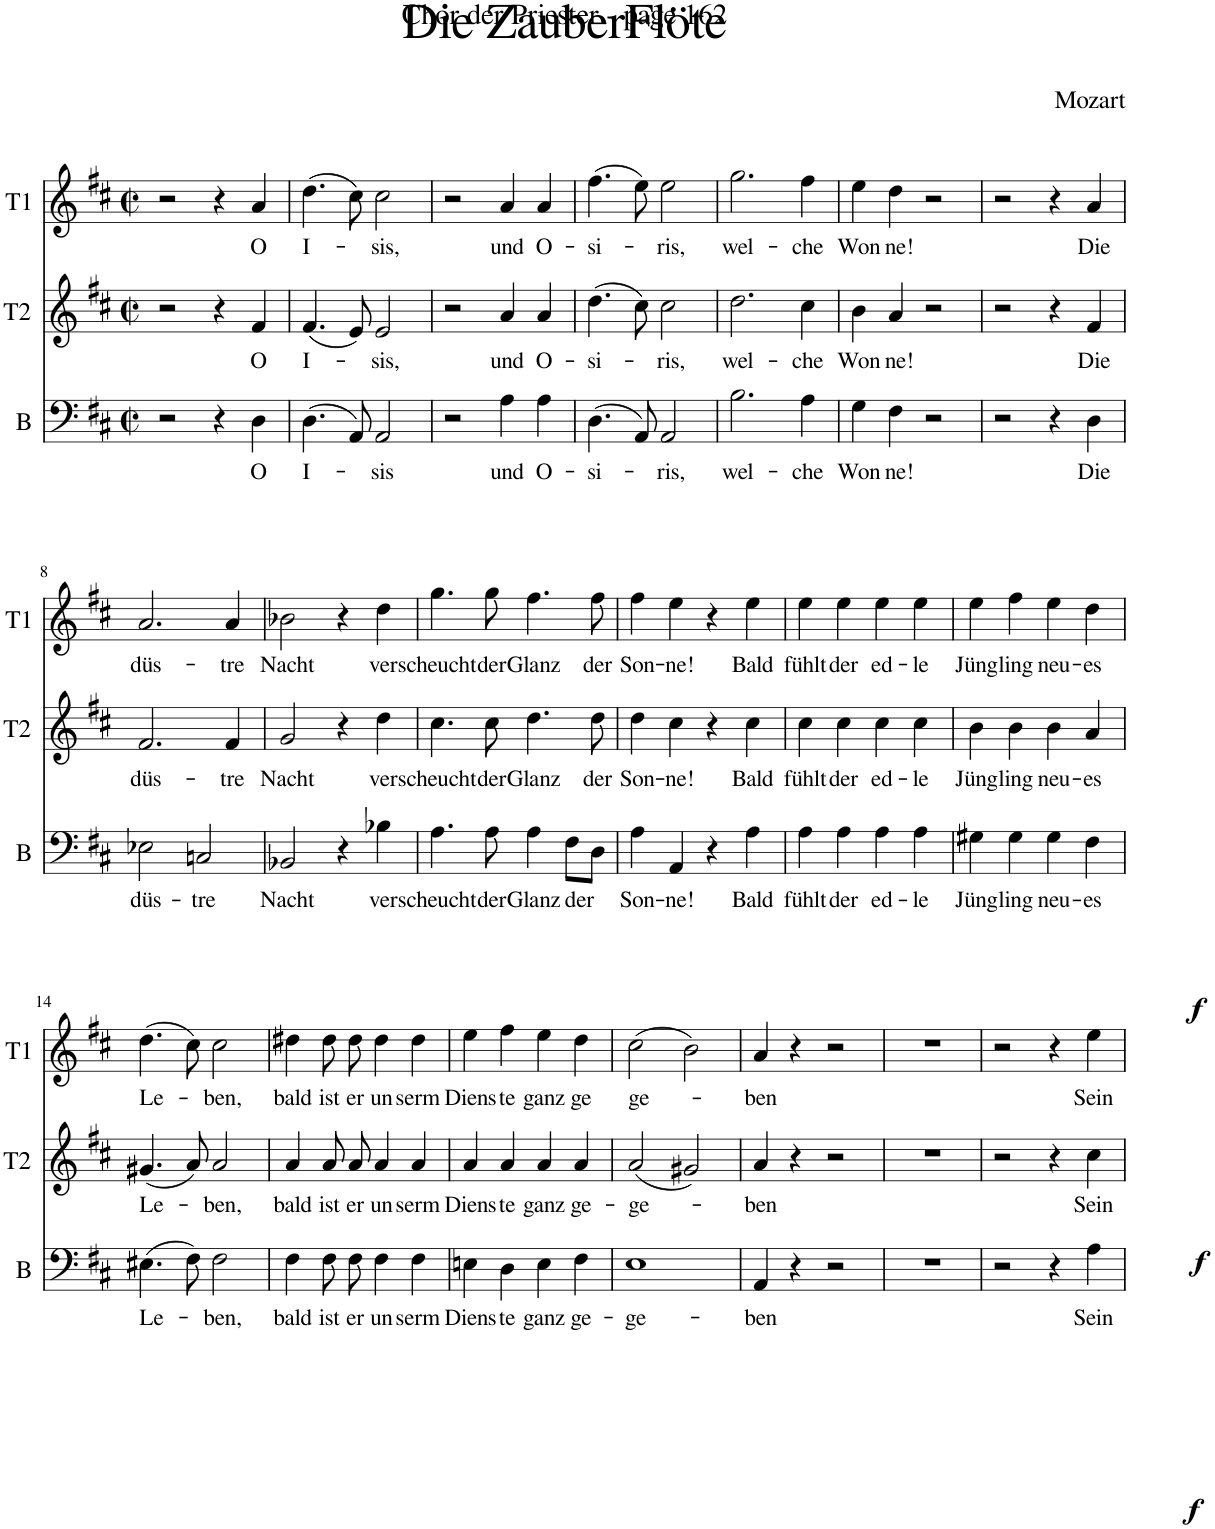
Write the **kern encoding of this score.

**kern	**text	**dynam	**kern	**text	**dynam	**kern	**text	**dynam
*part3	*part3	*part3	*part2	*part2	*part2	*part1	*part1	*part1
*staff3	*staff3	*staff3	*staff2	*staff2	*staff2	*staff1	*staff1	*staff1
*I"B	*	*	*I"T2	*	*	*I"T1	*	*
*I'B	*	*	*I'T2	*	*	*I'T1	*	*
*clefF4	*	*	*clefG2	*	*	*clefG2	*	*
*k[f#c#]	*	*	*k[f#c#]	*	*	*k[f#c#]	*	*
*M4/4	*	*	*M4/4	*	*	*M4/4	*	*
*met(c|)	*	*	*met(c|)	*	*	*met(c|)	*	*
=1	=1	=1	=1	=1	=1	=1	=1	=1
2r	.	.	2r	.	.	2r	.	.
4r	.	.	4r	.	.	4r	.	.
!	!LO:LY:b	!	!	!LO:LY:b	!	!	!LO:LY:b	!
4D\	O	.	4f#/	O	.	4a/	O	.
=2	=2	=2	=2	=2	=2	=2	=2	=2
!	!LO:LY:b	!	!	!LO:LY:b	!	!	!LO:LY:b	!
(4.D\	I-	.	(4.f#/	I-	.	(4.dd\	I-	.
8AA/)	.	.	8e/)	.	.	8cc#\)	.	.
!	!LO:LY:b	!	!	!LO:LY:b	!	!	!LO:LY:b	!
2AA/	-sis	.	2e/	-sis,	.	2cc#\	-sis,	.
=3	=3	=3	=3	=3	=3	=3	=3	=3
2r	.	.	2r	.	.	2r	.	.
!	!LO:LY:b	!	!	!LO:LY:b	!	!	!LO:LY:b	!
4A\	und	.	4a/	und	.	4a/	und	.
!	!LO:LY:b	!	!	!LO:LY:b	!	!	!LO:LY:b	!
4A\	O-	.	4a/	O-	.	4a/	O-	.
=4	=4	=4	=4	=4	=4	=4	=4	=4
!	!LO:LY:b	!	!	!LO:LY:b	!	!	!LO:LY:b	!
(4.D\	-si-	.	(4.dd\	-si-	.	(4.ff#\	-si-	.
8AA/)	.	.	8cc#\)	.	.	8ee\)	.	.
!	!LO:LY:b	!	!	!LO:LY:b	!	!	!LO:LY:b	!
2AA/	-ris,	.	2cc#\	-ris,	.	2ee\	-ris,	.
=5	=5	=5	=5	=5	=5	=5	=5	=5
!	!LO:LY:b	!	!	!LO:LY:b	!	!	!LO:LY:b	!
2.B\	wel-	.	2.dd\	wel-	.	2.gg\	wel-	.
!	!LO:LY:b	!	!	!LO:LY:b	!	!	!LO:LY:b	!
4A\	-che	.	4cc#\	-che	.	4ff#\	-che	.
=6	=6	=6	=6	=6	=6	=6	=6	=6
!	!LO:LY:b	!	!	!LO:LY:b	!	!	!LO:LY:b	!
4G\	Won-	.	4b\	Won-	.	4ee\	Won-	.
!	!LO:LY:b	!	!	!LO:LY:b	!	!	!LO:LY:b	!
4F#\	-ne!	.	4a/	-ne!	.	4dd\	-ne!	.
2r	.	.	2r	.	.	2r	.	.
=7	=7	=7	=7	=7	=7	=7	=7	=7
2r	.	.	2r	.	.	2r	.	.
4r	.	.	4r	.	.	4r	.	.
!	!LO:LY:b	!	!	!LO:LY:b	!	!	!LO:LY:b	!
4D\	Die	.	4f#/	Die	.	4a/	Die	.
!!LO:LB:g=z
=8	=8	=8	=8	=8	=8	=8	=8	=8
!	!LO:LY:b	!	!	!LO:LY:b	!	!	!LO:LY:b	!
2E-X\	düs-	.	2.f#/	düs-	.	2.a/	düs-	.
!	!LO:LY:b	!	!	!	!	!	!	!
2Cn/	-tre	.	.	.	.	.	.	.
!	!	!	!	!LO:LY:b	!	!	!LO:LY:b	!
.	.	.	4f#/	-tre	.	4a/	-tre	.
=9	=9	=9	=9	=9	=9	=9	=9	=9
!	!LO:LY:b	!	!	!LO:LY:b	!	!	!LO:LY:b	!
2BB-X/	Nacht	.	2g/	Nacht	.	2b-X\	Nacht	.
4r	.	.	4r	.	.	4r	.	.
!	!LO:LY:b	!	!	!LO:LY:b	!	!	!LO:LY:b	!
4B-X\	ver-	.	4dd\	ver-	.	4dd\	ver-	.
=10	=10	=10	=10	=10	=10	=10	=10	=10
!	!LO:LY:b	!	!	!LO:LY:b	!	!	!LO:LY:b	!
4.A\	-scheucht	.	4.cc#\	-scheucht	.	4.gg\	-scheucht	.
!	!LO:LY:b	!	!	!LO:LY:b	!	!	!LO:LY:b	!
8A\	der	.	8cc#\	der	.	8gg\	der	.
!	!LO:LY:b	!	!	!LO:LY:b	!	!	!LO:LY:b	!
4A\	Glanz	.	4.dd\	Glanz	.	4.ff#\	Glanz	.
!	!LO:LY:b	!	!	!	!	!	!	!
8F#\L	-der	.	.	.	.	.	.	.
!	!	!	!	!LO:LY:b	!	!	!LO:LY:b	!
8D\J	.	.	8dd\	der	.	8ff#\	der	.
=11	=11	=11	=11	=11	=11	=11	=11	=11
!	!LO:LY:b	!	!	!LO:LY:b	!	!	!LO:LY:b	!
4A\	Son-	.	4dd\	Son-	.	4ff#\	Son-	.
!	!LO:LY:b	!	!	!LO:LY:b	!	!	!LO:LY:b	!
4AA/	-ne!	.	4cc#\	-ne!	.	4ee\	-ne!	.
4r	.	.	4r	.	.	4r	.	.
!	!LO:LY:b	!	!	!LO:LY:b	!	!	!LO:LY:b	!
4A\	Bald	.	4cc#\	Bald	.	4ee\	Bald	.
=12	=12	=12	=12	=12	=12	=12	=12	=12
!	!LO:LY:b	!	!	!LO:LY:b	!	!	!LO:LY:b	!
4A\	fühlt	.	4cc#\	fühlt	.	4ee\	fühlt	.
!	!LO:LY:b	!	!	!LO:LY:b	!	!	!LO:LY:b	!
4A\	der	.	4cc#\	der	.	4ee\	der	.
!	!LO:LY:b	!	!	!LO:LY:b	!	!	!LO:LY:b	!
4A\	ed-	.	4cc#\	ed-	.	4ee\	ed-	.
!	!LO:LY:b	!	!	!LO:LY:b	!	!	!LO:LY:b	!
4A\	-le	.	4cc#\	-le	.	4ee\	-le	.
=13	=13	=13	=13	=13	=13	=13	=13	=13
!	!LO:LY:b	!	!	!LO:LY:b	!	!	!LO:LY:b	!
4G#X\	Jüng-	.	4b\	Jüng-	.	4ee\	Jüng-	.
!	!LO:LY:b	!	!	!LO:LY:b	!	!	!LO:LY:b	!
4G#\	-ling	.	4b\	-ling	.	4ff#\	-ling	.
!	!LO:LY:b	!	!	!LO:LY:b	!	!	!LO:LY:b	!
4G#\	neu-	.	4b\	neu-	.	4ee\	neu-	.
!	!LO:LY:b	!	!	!LO:LY:b	!	!	!LO:LY:b	!
4F#\	-es	.	4a/	-es	.	4dd\	-es	.
!!LO:LB:g=z
=14	=14	=14	=14	=14	=14	=14	=14	=14
!	!LO:LY:b	!	!	!LO:LY:b	!	!	!LO:LY:b	!
(4.E#X\	Le-	.	(4.g#X/	Le-	.	(4.dd\	Le-	.
8F#\)	.	.	8a/)	.	.	8cc#\)	.	.
!	!LO:LY:b	!	!	!LO:LY:b	!	!	!LO:LY:b	!
2F#\	-ben,	.	2a/	-ben,	.	2cc#\	-ben,	.
=15	=15	=15	=15	=15	=15	=15	=15	=15
!	!LO:LY:b	!	!	!LO:LY:b	!	!	!LO:LY:b	!
4F#\	bald	.	4a/	bald	.	4dd#X\	bald	.
!	!LO:LY:b	!	!	!LO:LY:b	!	!	!LO:LY:b	!
8F#\	ist	.	8a/L	ist	.	8dd#\L	ist	.
!	!LO:LY:b	!	!	!LO:LY:b	!	!	!LO:LY:b	!
8F#\	er	.	8a/J	er	.	8dd#\J	er	.
!	!LO:LY:b	!	!	!LO:LY:b	!	!	!LO:LY:b	!
4F#\	un-	.	4a/	un-	.	4dd#\	un-	.
!	!LO:LY:b	!	!	!LO:LY:b	!	!	!LO:LY:b	!
4F#\	-serm	.	4a/	-serm	.	4dd#\	-serm	.
=16	=16	=16	=16	=16	=16	=16	=16	=16
!	!LO:LY:b	!	!	!LO:LY:b	!	!	!LO:LY:b	!
4En\	Diens-	.	4a/	Diens-	.	4ee\	Diens-	.
!	!LO:LY:b	!	!	!LO:LY:b	!	!	!LO:LY:b	!
4D\	-te	.	4a/	-te	.	4ff#\	-te	.
!	!LO:LY:b	!	!	!LO:LY:b	!	!	!LO:LY:b	!
4E\	ganz	.	4a/	ganz	.	4ee\	ganz	.
!	!LO:LY:b	!	!	!LO:LY:b	!	!	!LO:LY:b	!
4F#\	ge-	.	4a/	ge-	.	4dd\	ge	.
=17	=17	=17	=17	=17	=17	=17	=17	=17
!	!LO:LY:b	!	!	!LO:LY:b	!	!	!LO:LY:b	!
1E	-ge-	.	(2a/	-ge-	.	(2cc#\	ge-	.
.	.	.	2g#X/)	.	.	2b\)	.	.
=18	=18	=18	=18	=18	=18	=18	=18	=18
!	!LO:LY:b	!	!	!LO:LY:b	!	!	!LO:LY:b	!
4AA/	-ben	.	4a/	-ben	.	4a/	-ben	.
4r	.	.	4r	.	.	4r	.	.
2r	.	.	2r	.	.	2r	.	.
=19	=19	=19	=19	=19	=19	=19	=19	=19
1r	.	.	1r	.	.	1r	.	.
=20	=20	=20	=20	=20	=20	=20	=20	=20
2r	.	.	2r	.	.	2r	.	.
4r	.	.	4r	.	.	4r	.	.
!	!LO:LY:b	!LO:DY:b	!	!LO:LY:b	!LO:DY:b	!	!LO:LY:b	!LO:DY:b
4A\	Sein	f	4cc#\	Sein	f	4ee\	Sein	f
=	=	=	=	=	=	=	=	=
*-	*-	*-	*-	*-	*-	*-	*-	*-
